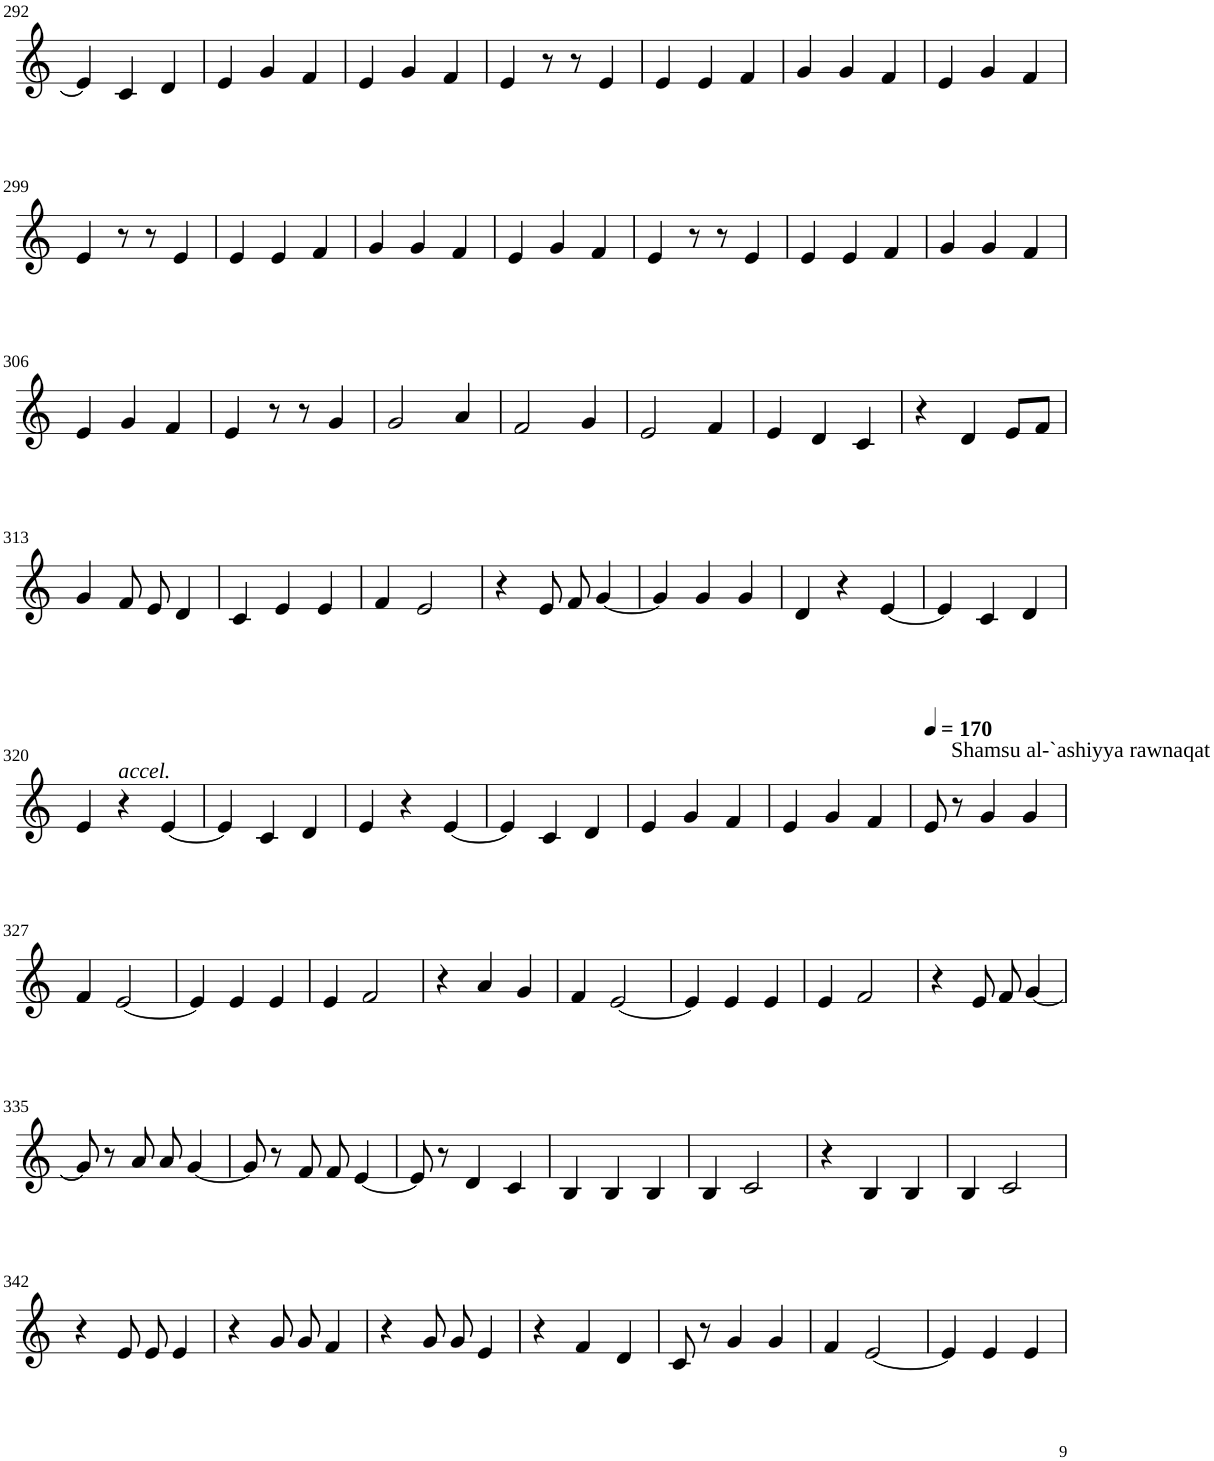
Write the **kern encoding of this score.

**kern
*part1
*staff1
*I"Violin
!!LO:PB:g=z
*clefG2
*k[]
*M6/8
=292
4e/]
4c/
4d/
=293
4e/
4g/
4f/
=294
4e/
4g/
4f/
=295
4e/
8r
8r
4e/
=296
4e/
4e/
4f/
=297
4g/
4g/
4f/
=298
4e/
4g/
4f/
!!LO:LB:g=z
=299
4e/
8r
8r
4e/
=300
4e/
4e/
4f/
=301
4g/
4g/
4f/
=302
4e/
4g/
4f/
=303
4e/
8r
8r
4e/
=304
4e/
4e/
4f/
=305
4g/
4g/
4f/
!!LO:LB:g=z
=306
4e/
4g/
4f/
=307
4e/
8r
8r
4g/
=308
2g/
4a/
=309
2f/
4g/
=310
2e/
4f/
=311
4e/
4d/
4c/
=312
4r
4d/
8e/L
8f/J
!!LO:LB:g=z
=313
4g/
!LO:TX:b:i:t=accel.
8f/
8e/
4d/
=314
4c/
4e/
4e/
=315
4f/
2e/
=316
4r
8e/
8f/
[4g/
=317
4g/]
4g/
4g/
=318
4d/
4r
[4e/
=319
4e/]
4c/
4d/
!!LO:LB:g=z
=320
4e/
4r
[4e/
=321
4e/]
4c/
4d/
=322
4e/
4r
[4e/
=323
4e/]
4c/
4d/
=324
4e/
4g/
4f/
=325
4e/
4g/
4f/
=326
*MM170
8e/
!LO:TX:a:t=Shamsu al-`ashiyya rawnaqat
8r
4g/
4g/
!!LO:LB:g=z
=327
4f/
[2e/
=328
4e/]
4e/
4e/
=329
4e/
2f/
=330
4r
4a/
4g/
=331
4f/
[2e/
=332
4e/]
4e/
4e/
=333
4e/
2f/
=334
4r
8e/
8f/
[4g/
!!LO:LB:g=z
=335
8g/]
8r
8a/
8a/
[4g/
=336
8g/]
8r
8f/
8f/
[4e/
=337
8e/]
8r
4d/
4c/
=338
4B/
4B/
4B/
=339
4B/
2c/
=340
4r
4B/
4B/
=341
4B/
2c/
!!LO:LB:g=z
=342
4r
8e/
8e/
4e/
=343
4r
8g/
8g/
4f/
=344
4r
8g/
8g/
4e/
=345
4r
4f/
4d/
=346
8c/
8r
4g/
4g/
=347
4f/
[2e/
=348
4e/]
4e/
4e/
=
*-
